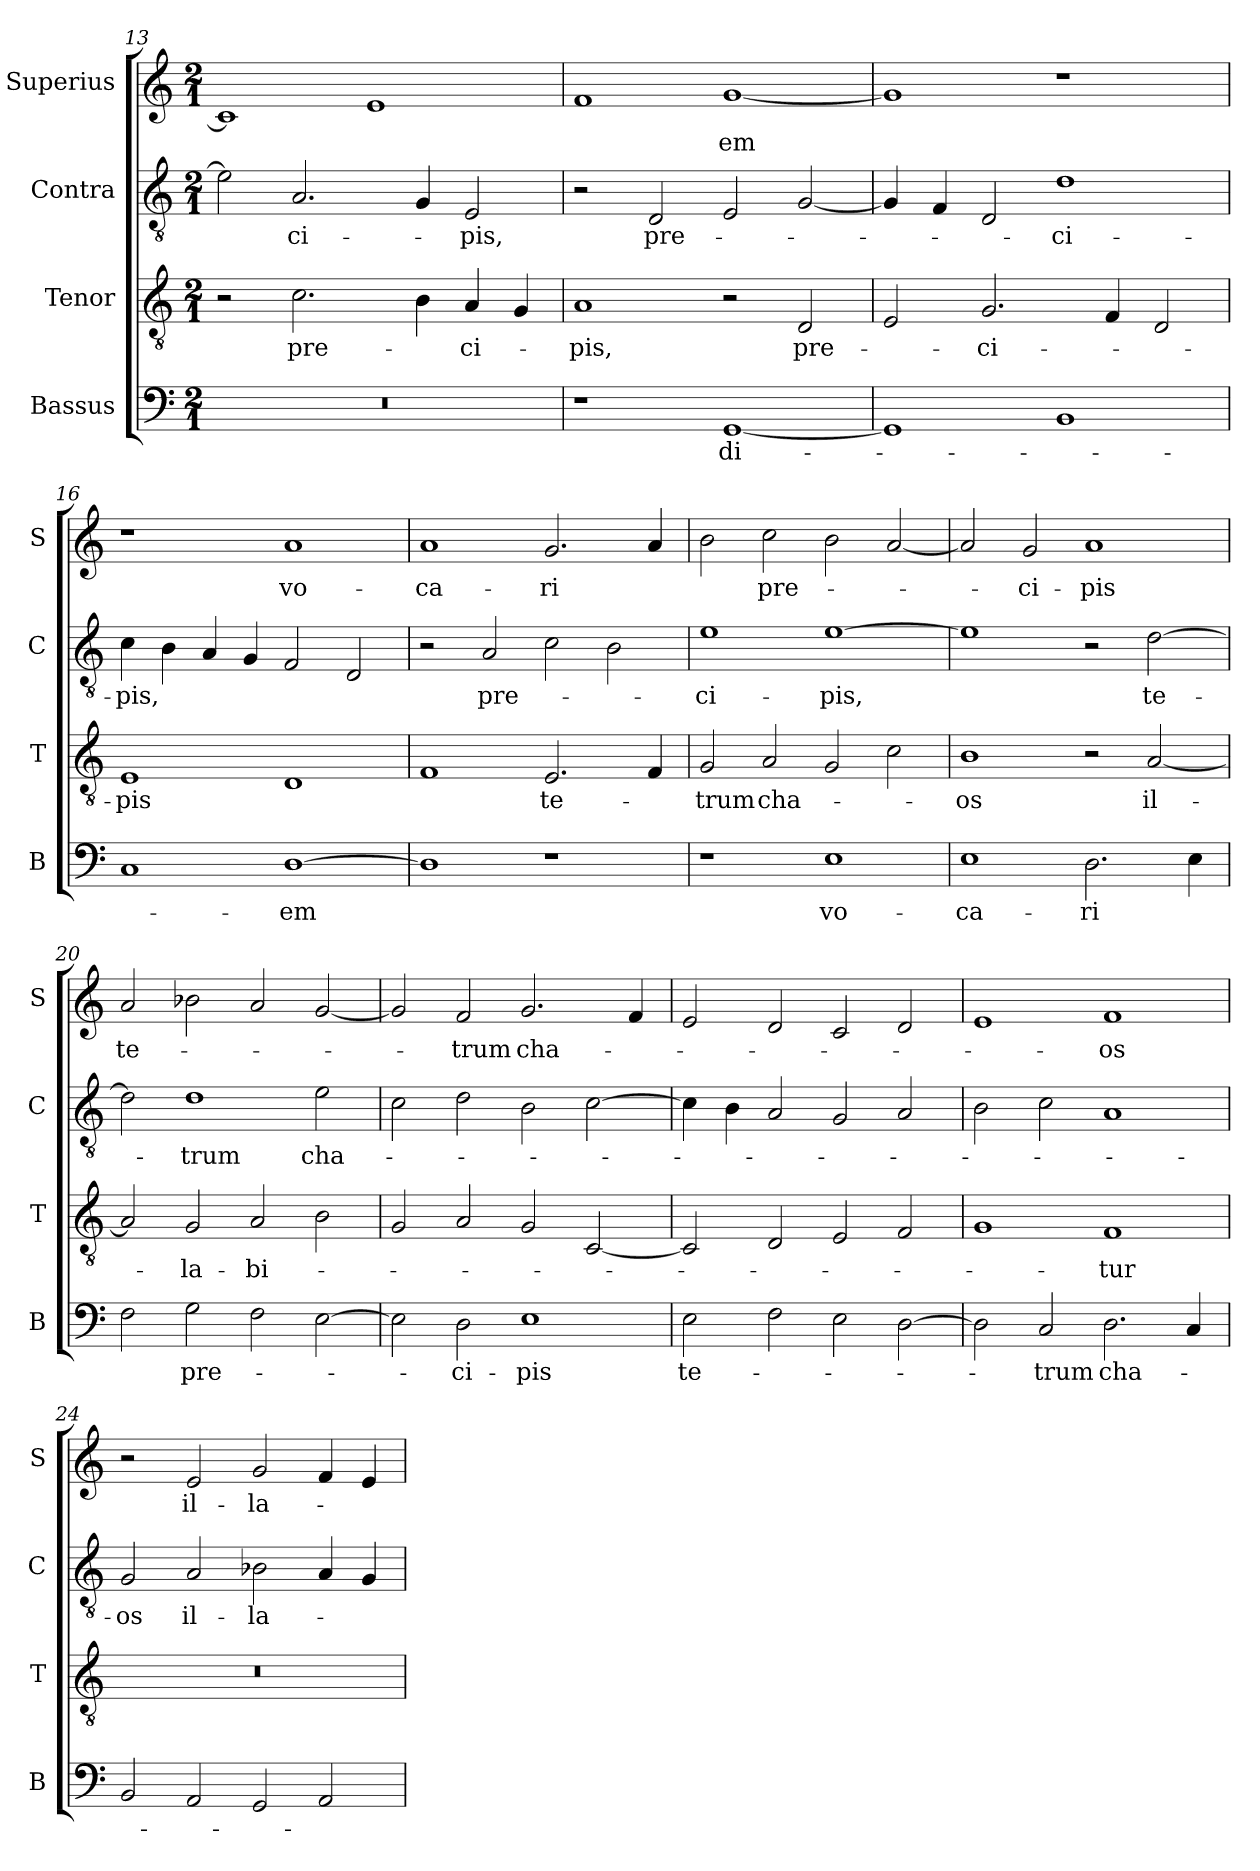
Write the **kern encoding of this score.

**kern	**text	**kern	**text	**kern	**text	**kern	**text
*part4	*part4	*part3	*part3	*part2	*part2	*part1	*part1
*staff4	*staff4	*staff3	*staff3	*staff2	*staff2	*staff1	*staff1
*I"Bassus	*	*I"Tenor	*	*I"Contra	*	*I"Superius	*
*I'B	*	*I'T	*	*I'C	*	*I'S	*
*clefF4	*	*clefGv2	*	*clefGv2	*	*clefG2	*
*k[]	*	*k[]	*	*k[]	*	*k[]	*
*M2/1	*	*M2/1	*	*M2/1	*	*M2/1	*
=13	=13	=13	=13	=13	=13	=13	=13
0r	.	2r	.	2e\]	.	1c]	.
.	.	2.c\	pre-	2.A/	-ci-	.	.
.	.	.	.	.	.	1e	.
.	.	4B\	.	4G/	.	.	.
.	.	4A/	-ci-	2E/	-pis,	.	.
.	.	4G/	.	.	.	.	.
=14	=14	=14	=14	=14	=14	=14	=14
1r	.	1A	-pis,	2r	.	1f	.
.	.	.	.	2D/	pre-	.	.
[1GG	di-	2r	.	2E/	.	[1g	-em
.	.	2D/	pre-	[2G/	.	.	.
=15	=15	=15	=15	=15	=15	=15	=15
1GG]	.	2E/	.	4G/]	.	1g]	.
.	.	.	.	4F/	.	.	.
.	.	2.G/	-ci-	2D/	.	.	.
1BB	.	.	.	1d	-ci-	1r	.
.	.	4F/	.	.	.	.	.
.	.	2D/	.	.	.	.	.
=16	=16	=16	=16	=16	=16	=16	=16
1C	.	1E	-pis	4c\	-pis,	1r	.
.	.	.	.	4B\	.	.	.
.	.	.	.	4A/	.	.	.
.	.	.	.	4G/	.	.	.
[1D	-em	1D	.	2F/	.	1a	vo-
.	.	.	.	2D/	.	.	.
=17	=17	=17	=17	=17	=17	=17	=17
1D]	.	1F	.	2r	.	1a	-ca-
.	.	.	.	2A/	pre-	.	.
1r	.	2.E/	te-	2c\	.	2.g/	-ri
.	.	.	.	2B\	.	.	.
.	.	4F/	.	.	.	4a/	.
=18	=18	=18	=18	=18	=18	=18	=18
1r	.	2G/	-trum	1e	-ci-	2b\	.
.	.	2A/	cha-	.	.	2cc\	pre-
1E	vo-	2G/	.	[1e	-pis,	2b\	.
.	.	2c\	.	.	.	[2a/	.
=19	=19	=19	=19	=19	=19	=19	=19
1E	-ca-	1B	-os	1e]	.	2a/]	.
.	.	.	.	.	.	2g/	-ci-
2.D\	-ri	2r	.	2r	.	1a	-pis
.	.	[2A/	il-	[2d\	te-	.	.
4E\	.	.	.	.	.	.	.
=20	=20	=20	=20	=20	=20	=20	=20
2F\	.	2A/]	.	2d\]	.	2a/	te-
2G\	pre-	2G/	-la-	1d	-trum	2b-X\	.
2F\	.	2A/	-bi-	.	.	2a/	.
[2E\	.	2B\	.	2e\	cha-	[2g/	.
=21	=21	=21	=21	=21	=21	=21	=21
2E\]	.	2G/	.	2c\	.	2g/]	.
2D\	-ci-	2A/	.	2d\	.	2f/	-trum
1E	-pis	2G/	.	2B\	.	2.g/	cha-
.	.	[2C/	.	[2c\	.	.	.
.	.	.	.	.	.	4f/	.
=22	=22	=22	=22	=22	=22	=22	=22
2E\	te-	2C/]	.	4c\]	.	2e/	.
.	.	.	.	4B\	.	.	.
2F\	.	2D/	.	2A/	.	2d/	.
2E\	.	2E/	.	2G/	.	2c/	.
[2D\	.	2F/	.	2A/	.	2d/	.
=23	=23	=23	=23	=23	=23	=23	=23
2D\]	.	1G	.	2B\	.	1e	.
2C/	-trum	.	.	2c\	.	.	.
2.D\	cha-	1F	-tur	1A	.	1f	-os
4C/	.	.	.	.	.	.	.
=24	=24	=24	=24	=24	=24	=24	=24
2BB/	.	0r	.	2G/	-os	2r	.
2AA/	.	.	.	2A/	il-	2e/	il-
2GG/	.	.	.	2B-X\	-la-	2g/	-la-
2AA/	.	.	.	4A/	.	4f/	.
.	.	.	.	4G/	.	4e/	.
=	=	=	=	=	=	=	=
*-	*-	*-	*-	*-	*-	*-	*-
